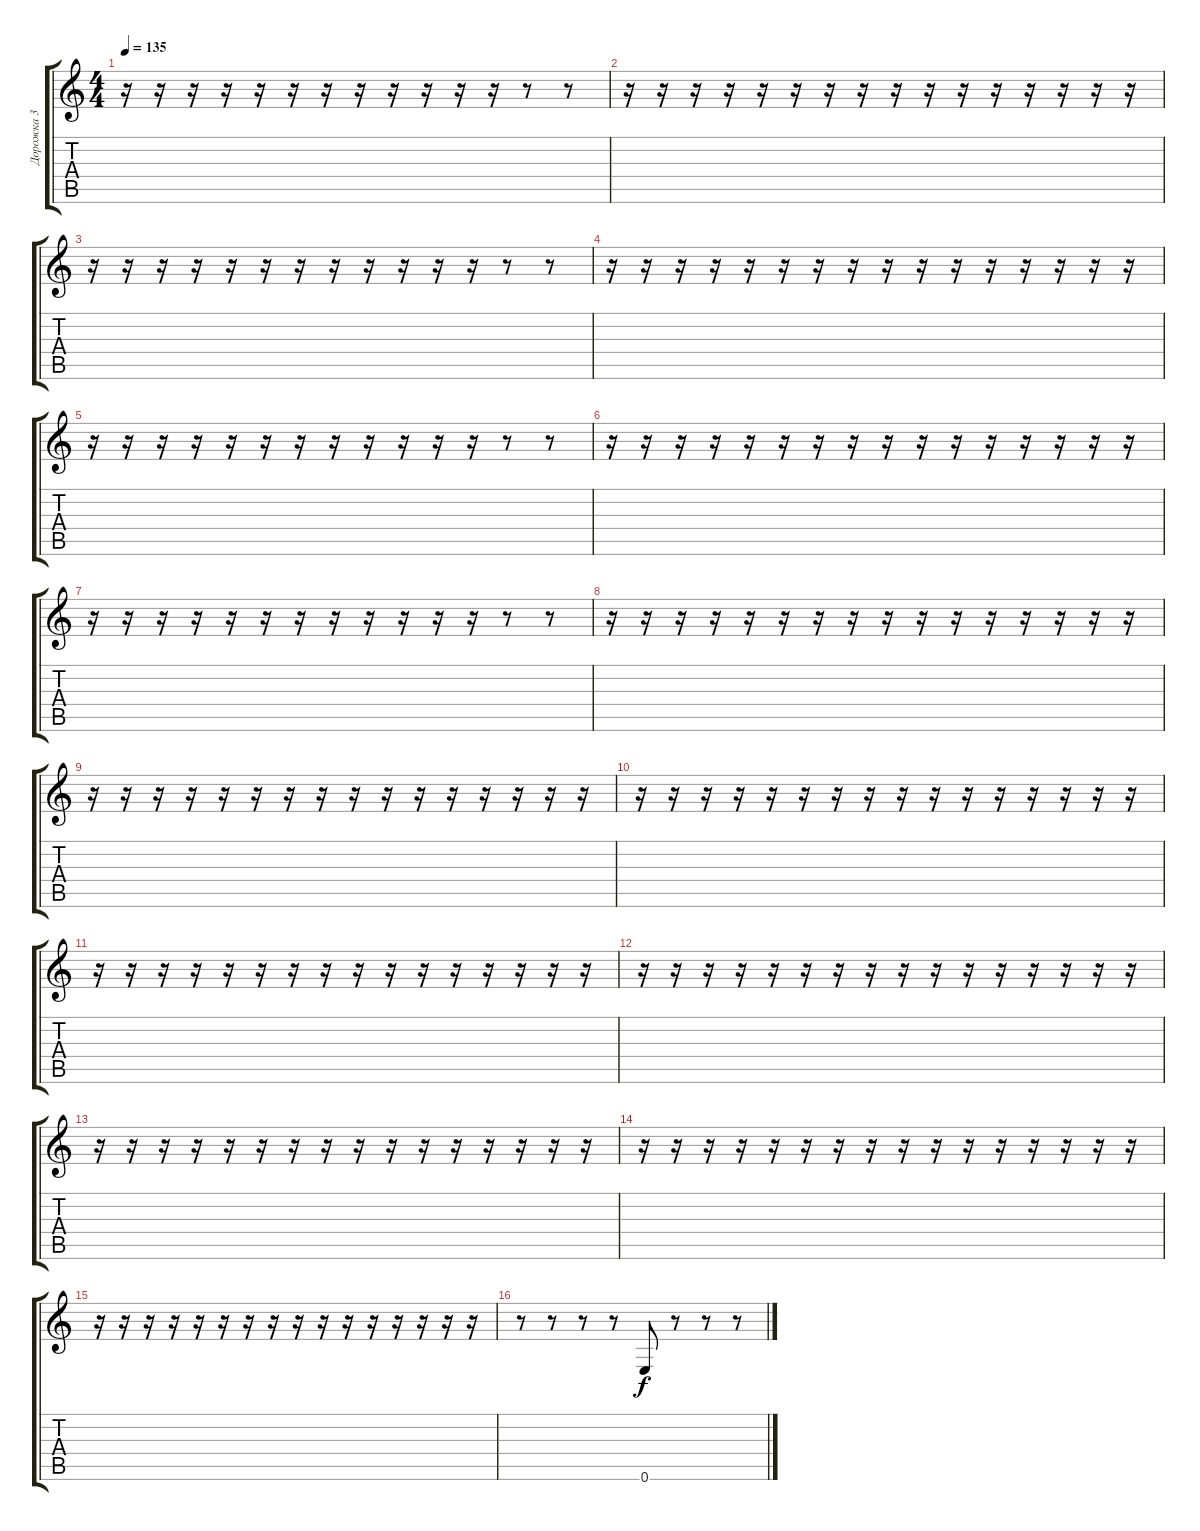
\track ("Дорожка 3" "Дорожка 3") {instrument electricbasspick}
\staff {score tabs}
\tuning (E4 B3 G3 D3 A2 E2) {hide}
\ts (4 4)
\tempo 135
\clef g2
\ks c
r.16{dy f} r.16 r.16 r.16 r.16 r.16 r.16 r.16 r.16 r.16 r.16 r.16 r.8 r.8 |
r.16 r.16 r.16 r.16 r.16 r.16 r.16 r.16 r.16 r.16 r.16 r.16 r.16 r.16 r.16 r.16 |
r.16 r.16 r.16 r.16 r.16 r.16 r.16 r.16 r.16 r.16 r.16 r.16 r.8 r.8 |
r.16 r.16 r.16 r.16 r.16 r.16 r.16 r.16 r.16 r.16 r.16 r.16 r.16 r.16 r.16 r.16 |
r.16 r.16 r.16 r.16 r.16 r.16 r.16 r.16 r.16 r.16 r.16 r.16 r.8 r.8 |
r.16 r.16 r.16 r.16 r.16 r.16 r.16 r.16 r.16 r.16 r.16 r.16 r.16 r.16 r.16 r.16 |
r.16 r.16 r.16 r.16 r.16 r.16 r.16 r.16 r.16 r.16 r.16 r.16 r.8 r.8 |
r.16 r.16 r.16 r.16 r.16 r.16 r.16 r.16 r.16 r.16 r.16 r.16 r.16 r.16 r.16 r.16 |
r.16 r.16 r.16 r.16 r.16 r.16 r.16 r.16 r.16 r.16 r.16 r.16 r.16 r.16 r.16 r.16 |
r.16 r.16 r.16 r.16 r.16 r.16 r.16 r.16 r.16 r.16 r.16 r.16 r.16 r.16 r.16 r.16 |
r.16 r.16 r.16 r.16 r.16 r.16 r.16 r.16 r.16 r.16 r.16 r.16 r.16 r.16 r.16 r.16 |
r.16 r.16 r.16 r.16 r.16 r.16 r.16 r.16 r.16 r.16 r.16 r.16 r.16 r.16 r.16 r.16 |
r.16 r.16 r.16 r.16 r.16 r.16 r.16 r.16 r.16 r.16 r.16 r.16 r.16 r.16 r.16 r.16 |
r.16 r.16 r.16 r.16 r.16 r.16 r.16 r.16 r.16 r.16 r.16 r.16 r.16 r.16 r.16 r.16 |
r.16 r.16 r.16 r.16 r.16 r.16 r.16 r.16 r.16 r.16 r.16 r.16 r.16 r.16 r.16 r.16 |
r.8 r.8 r.8 r.8 0.6.8 r.8 r.8 r.8
